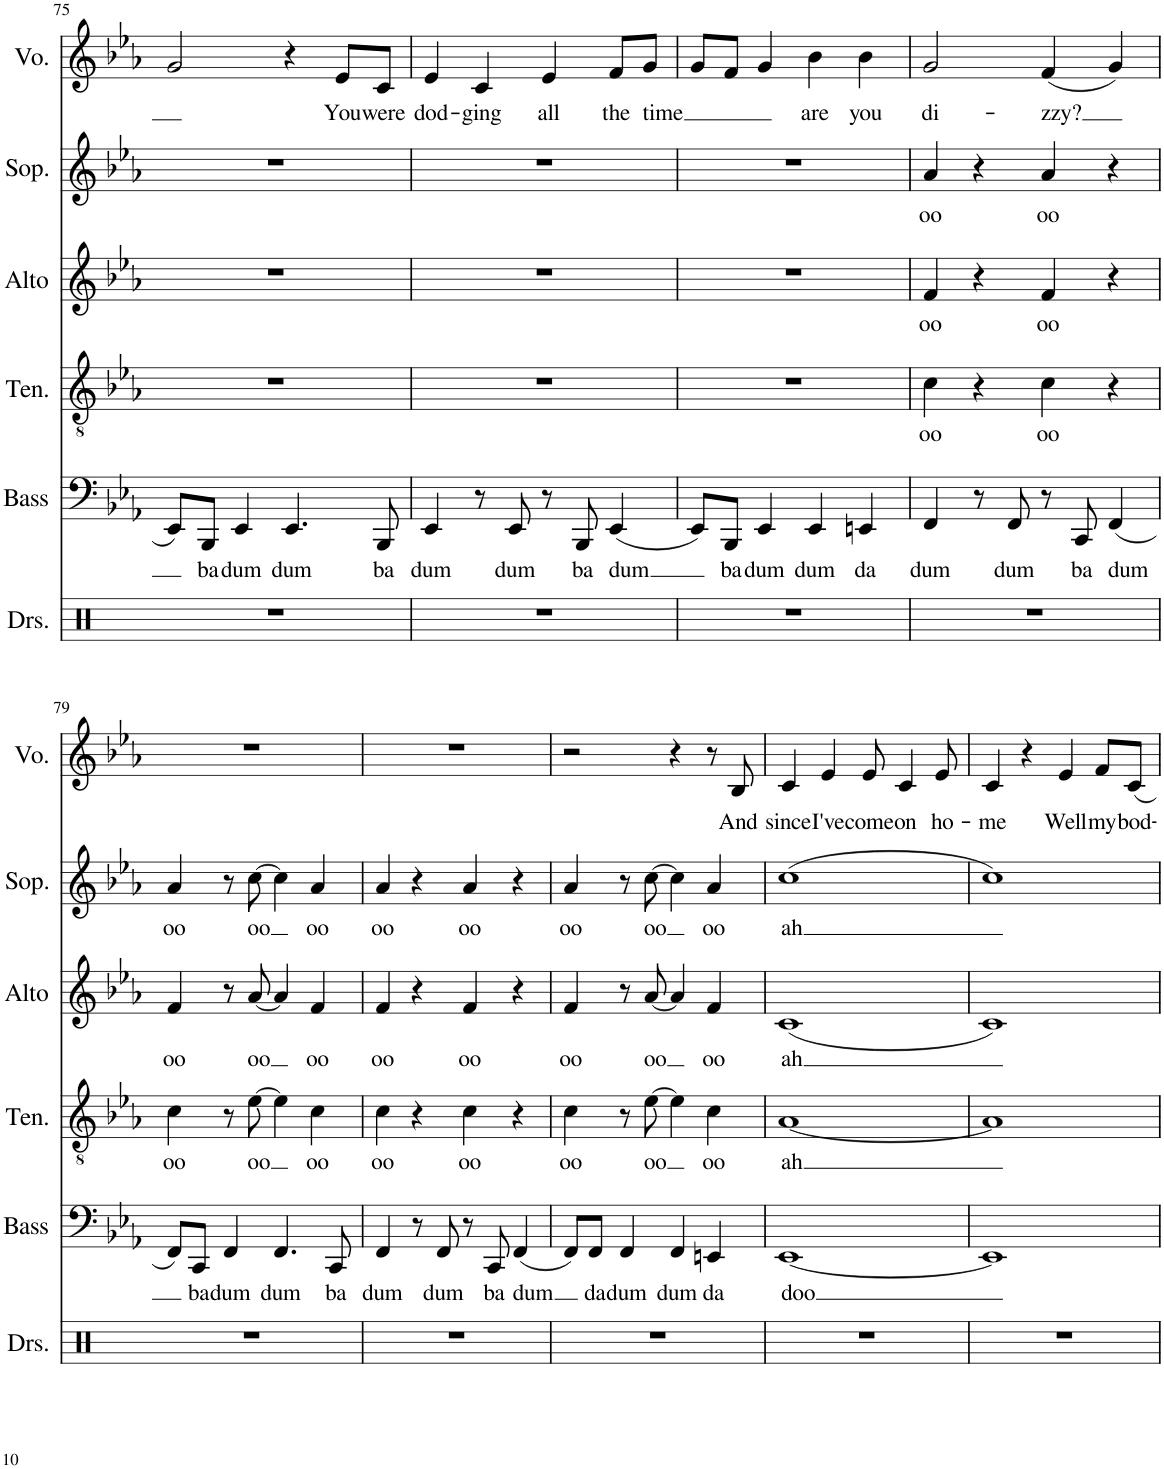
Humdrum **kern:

**kern	**kern	**text	**kern	**text	**kern	**text	**kern	**text	**kern	**text
*part6	*part5	*part5	*part4	*part4	*part3	*part3	*part2	*part2	*part1	*part1
*staff6	*staff5	*staff5	*staff4	*staff4	*staff3	*staff3	*staff2	*staff2	*staff1	*staff1
*I"Drumset	*I"Bass	*	*I"Tenor	*	*I"Alto	*	*I"Soprano	*	*I"Voice	*
*I'Drs.	*I'Bass	*	*I'Ten.	*	*I'Alto	*	*I'Sop.	*	*I'Vo.	*
!!LO:PB:g=z
*clefX	*clefF4	*	*clefGv2	*	*clefG2	*	*clefG2	*	*clefG2	*
*k[b-e-a-]	*k[b-e-a-]	*	*k[b-e-a-]	*	*k[b-e-a-]	*	*k[b-e-a-]	*	*k[b-e-a-]	*
*M2/2	*M2/2	*	*M2/2	*	*M2/2	*	*M2/2	*	*M2/2	*
*met(c|)	*met(c|)	*	*met(c|)	*	*met(c|)	*	*met(c|)	*	*met(c|)	*
=75	=75	=75	=75	=75	=75	=75	=75	=75	=75	=75
1r	8EE-/L	.	1r	.	1r	.	1r	.	2g/	.
!	!	!LO:LY:b	!	!	!	!	!	!	!	!
.	8BBB-/J	ba	.	.	.	.	.	.	.	.
!	!	!LO:LY:b	!	!	!	!	!	!	!	!
.	4EE-/	dum	.	.	.	.	.	.	.	.
!	!	!LO:LY:b	!	!	!	!	!	!	!	!
.	4.EE-/	dum	.	.	.	.	.	.	4r	.
!	!	!	!	!	!	!	!	!	!	!LO:LY:b
.	.	.	.	.	.	.	.	.	8e-/L	You
!	!	!LO:LY:b	!	!	!	!	!	!	!	!LO:LY:b
.	8BBB-/	ba	.	.	.	.	.	.	8c/J	were
=76	=76	=76	=76	=76	=76	=76	=76	=76	=76	=76
!	!	!LO:LY:b	!	!	!	!	!	!	!	!LO:LY:b
1r	4EE-/	dum	1r	.	1r	.	1r	.	4e-/	dod-
!	!	!	!	!	!	!	!	!	!	!LO:LY:b
.	8r	.	.	.	.	.	.	.	4c/	-ging
!	!	!LO:LY:b	!	!	!	!	!	!	!	!
.	8EE-/	dum	.	.	.	.	.	.	.	.
!	!	!	!	!	!	!	!	!	!	!LO:LY:b
.	8r	.	.	.	.	.	.	.	4e-/	all
!	!	!LO:LY:b	!	!	!	!	!	!	!	!
.	8BBB-/	ba	.	.	.	.	.	.	.	.
!	!	!LO:LY:b	!	!	!	!	!	!	!	!LO:LY:b
.	(4EE-/	dum	.	.	.	.	.	.	8f/L	the
!	!	!	!	!	!	!	!	!	!	!LO:LY:b
.	.	.	.	.	.	.	.	.	8g/J	time
=77	=77	=77	=77	=77	=77	=77	=77	=77	=77	=77
1r	8EE-/L)	.	1r	.	1r	.	1r	.	8g/L	.
!	!	!LO:LY:b	!	!	!	!	!	!	!	!
.	8BBB-/J	ba	.	.	.	.	.	.	8f/J	.
!	!	!LO:LY:b	!	!	!	!	!	!	!	!
.	4EE-/	dum	.	.	.	.	.	.	4g/	.
!	!	!LO:LY:b	!	!	!	!	!	!	!	!LO:LY:b
.	4EE-/	dum	.	.	.	.	.	.	4b-\	are
!	!	!LO:LY:b	!	!	!	!	!	!	!	!LO:LY:b
.	4EEn/	da	.	.	.	.	.	.	4b-\	you
=78	=78	=78	=78	=78	=78	=78	=78	=78	=78	=78
!	!	!LO:LY:b	!	!LO:LY:b	!	!LO:LY:b	!	!LO:LY:b	!	!LO:LY:b
1r	4FF/	dum	4c\	oo	4f/	oo	4a-/	oo	2g/	di-
.	8r	.	4r	.	4r	.	4r	.	.	.
!	!	!LO:LY:b	!	!	!	!	!	!	!	!
.	8FF/	dum	.	.	.	.	.	.	.	.
!	!	!	!	!LO:LY:b	!	!LO:LY:b	!	!LO:LY:b	!	!LO:LY:b
.	8r	.	4c\	oo	4f/	oo	4a-/	oo	(4f/	-zzy?
!	!	!LO:LY:b	!	!	!	!	!	!	!	!
.	8CC/	ba	.	.	.	.	.	.	.	.
!	!	!LO:LY:b	!	!	!	!	!	!	!	!
.	(4FF/	dum	4r	.	4r	.	4r	.	4g/)	.
!!LO:LB:g=z
=79	=79	=79	=79	=79	=79	=79	=79	=79	=79	=79
!	!	!	!	!LO:LY:b	!	!LO:LY:b	!	!LO:LY:b	!	!
1r	8FF/L)	.	4c\	oo	4f/	oo	4a-/	oo	1r	.
!	!	!LO:LY:b	!	!	!	!	!	!	!	!
.	8CC/J	ba	.	.	.	.	.	.	.	.
!	!	!LO:LY:b	!	!	!	!	!	!	!	!
.	4FF/	dum	8r	.	8r	.	8r	.	.	.
!	!	!	!	!LO:LY:b	!	!LO:LY:b	!	!LO:LY:b	!	!
.	.	.	[8e-\	oo	[8a-/	oo	[8cc\	oo	.	.
!	!	!LO:LY:b	!	!	!	!	!	!	!	!
.	4.FF/	dum	4e-\]	.	4a-/]	.	4cc\]	.	.	.
!	!	!	!	!LO:LY:b	!	!LO:LY:b	!	!LO:LY:b	!	!
.	.	.	4c\	oo	4f/	oo	4a-/	oo	.	.
!	!	!LO:LY:b	!	!	!	!	!	!	!	!
.	8CC/	ba	.	.	.	.	.	.	.	.
=80	=80	=80	=80	=80	=80	=80	=80	=80	=80	=80
!	!	!LO:LY:b	!	!LO:LY:b	!	!LO:LY:b	!	!LO:LY:b	!	!
1r	4FF/	dum	4c\	oo	4f/	oo	4a-/	oo	1r	.
.	8r	.	4r	.	4r	.	4r	.	.	.
!	!	!LO:LY:b	!	!	!	!	!	!	!	!
.	8FF/	dum	.	.	.	.	.	.	.	.
!	!	!	!	!LO:LY:b	!	!LO:LY:b	!	!LO:LY:b	!	!
.	8r	.	4c\	oo	4f/	oo	4a-/	oo	.	.
!	!	!LO:LY:b	!	!	!	!	!	!	!	!
.	8CC/	ba	.	.	.	.	.	.	.	.
!	!	!LO:LY:b	!	!	!	!	!	!	!	!
.	(4FF/	dum	4r	.	4r	.	4r	.	.	.
=81	=81	=81	=81	=81	=81	=81	=81	=81	=81	=81
!	!	!	!	!LO:LY:b	!	!LO:LY:b	!	!LO:LY:b	!	!
1r	8FF/L)	.	4c\	oo	4f/	oo	4a-/	oo	2r	.
!	!	!LO:LY:b	!	!	!	!	!	!	!	!
.	8FF/J	da	.	.	.	.	.	.	.	.
!	!	!LO:LY:b	!	!	!	!	!	!	!	!
.	4FF/	dum	8r	.	8r	.	8r	.	.	.
!	!	!	!	!LO:LY:b	!	!LO:LY:b	!	!LO:LY:b	!	!
.	.	.	[8e-\	oo	[8a-/	oo	[8cc\	oo	.	.
!	!	!LO:LY:b	!	!	!	!	!	!	!	!
.	4FF/	dum	4e-\]	.	4a-/]	.	4cc\]	.	4r	.
!	!	!LO:LY:b	!	!LO:LY:b	!	!LO:LY:b	!	!LO:LY:b	!	!
.	4EEn/	da	4c\	oo	4f/	oo	4a-/	oo	8r	.
!	!	!	!	!	!	!	!	!	!	!LO:LY:b
.	.	.	.	.	.	.	.	.	8B-/	And
=82	=82	=82	=82	=82	=82	=82	=82	=82	=82	=82
!	!	!LO:LY:b	!	!LO:LY:b	!	!LO:LY:b	!	!LO:LY:b	!	!LO:LY:b
1r	[1EE-	doo	[1A-	ah	(1c	ah	(1cc	ah	4c/	since
!	!	!	!	!	!	!	!	!	!	!LO:LY:b
.	.	.	.	.	.	.	.	.	4e-/	I've
!	!	!	!	!	!	!	!	!	!	!LO:LY:b
.	.	.	.	.	.	.	.	.	8e-/	come
!	!	!	!	!	!	!	!	!	!	!LO:LY:b
.	.	.	.	.	.	.	.	.	4c/	on
!	!	!	!	!	!	!	!	!	!	!LO:LY:b
.	.	.	.	.	.	.	.	.	8e-/	ho-
=83	=83	=83	=83	=83	=83	=83	=83	=83	=83	=83
!	!	!	!	!	!	!	!	!	!	!LO:LY:b
1r	1EE-]	.	1A-]	.	1c)	.	1cc)	.	4c/	-me
.	.	.	.	.	.	.	.	.	4r	.
!	!	!	!	!	!	!	!	!	!	!LO:LY:b
.	.	.	.	.	.	.	.	.	4e-/	Well
!	!	!	!	!	!	!	!	!	!	!LO:LY:b
.	.	.	.	.	.	.	.	.	8f/L	my
!	!	!	!	!	!	!	!	!	!	!LO:LY:b
.	.	.	.	.	.	.	.	.	8c/J	bod-
=	=	=	=	=	=	=	=	=	=	=
*-	*-	*-	*-	*-	*-	*-	*-	*-	*-	*-
